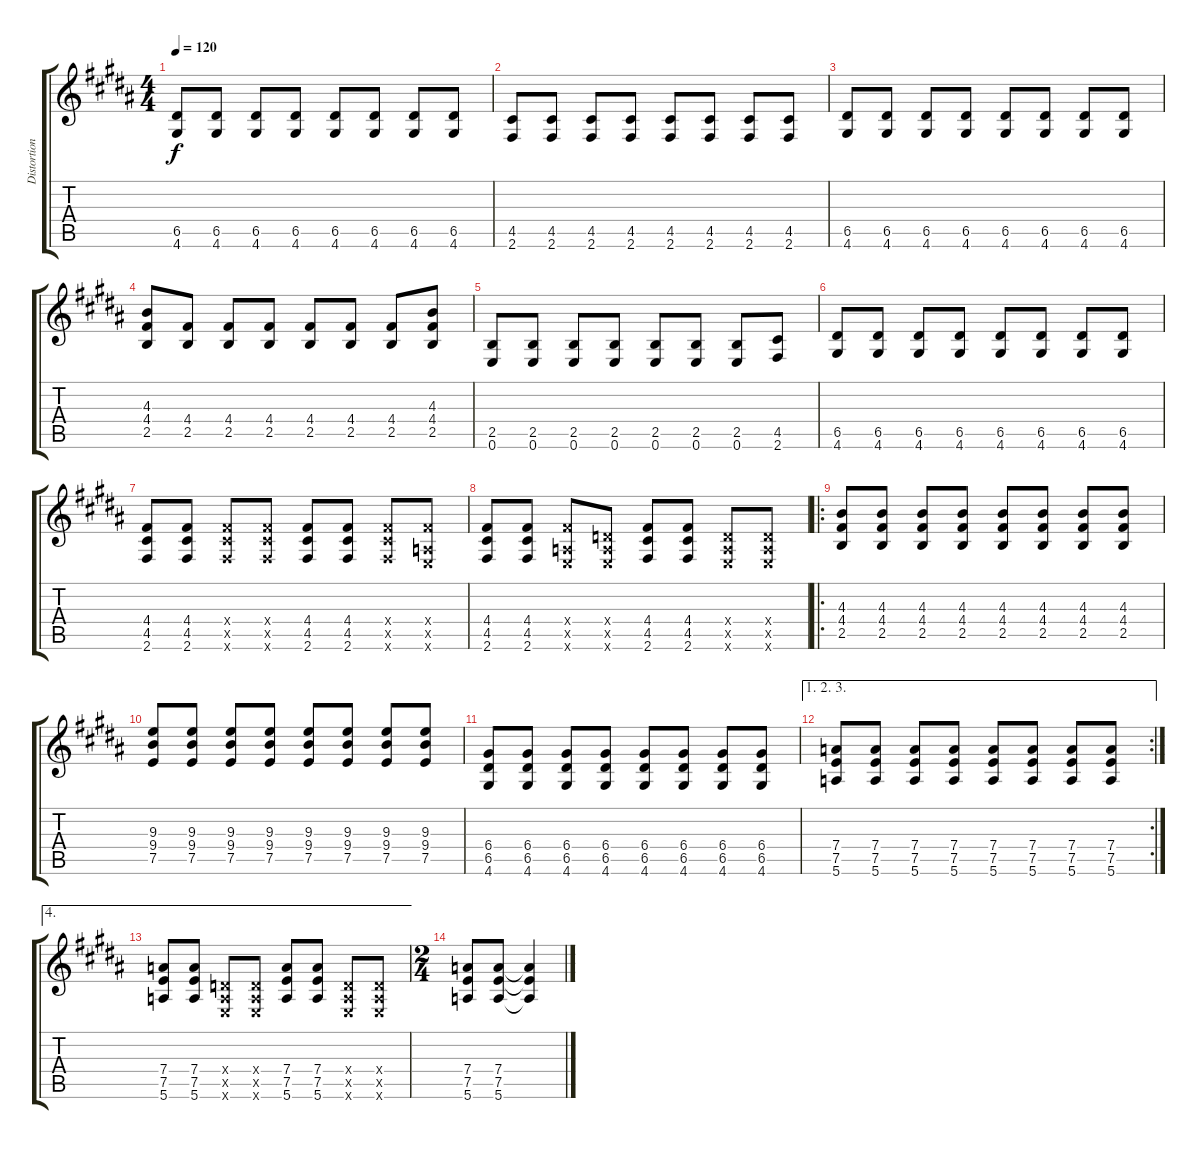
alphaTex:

\track ("Distortion Guitar" "Distortion") {instrument distortionguitar}
\staff {score tabs}
\tuning (E4 B3 G3 D3 A2 E2) {hide}
\ts (4 4)
\tempo 120
\clef g2
\ks b
(6.5 4.6).8{dy f} (6.5 4.6).8 (6.5 4.6).8 (6.5 4.6).8 (6.5 4.6).8 (6.5 4.6).8 (6.5 4.6).8 (6.5 4.6).8 |
(4.5 2.6).8 (4.5 2.6).8 (4.5 2.6).8 (4.5 2.6).8 (4.5 2.6).8 (4.5 2.6).8 (4.5 2.6).8 (4.5 2.6).8 |
(6.5 4.6).8{volume 14} (6.5 4.6).8 (6.5 4.6).8 (6.5 4.6).8 (6.5 4.6).8 (6.5 4.6).8 (6.5 4.6).8 (6.5 4.6).8 |
(4.3 4.4 2.5).8{volume 14} (4.4 2.5).8 (4.4 2.5).8 (4.4 2.5).8 (4.4 2.5).8 (4.4 2.5).8 (4.4 2.5).8 (4.3 4.4 2.5).8 |
(2.5 0.6).8 (2.5 0.6).8 (2.5 0.6).8 (2.5 0.6).8 (2.5 0.6).8 (2.5 0.6).8 (2.5 0.6).8 (4.5 2.6).8 |
(6.5 4.6).8 (6.5 4.6).8 (6.5 4.6).8 (6.5 4.6).8 (6.5 4.6).8 (6.5 4.6).8 (6.5 4.6).8 (6.5 4.6).8 |
(4.4 4.5 2.6).8 (4.4 4.5 2.6).8 (4.4{x} 4.5{x} 2.6{x}).8 (4.4{x} 4.5{x} 2.6{x}).8 (4.4 4.5 2.6).8 (4.4 4.5 2.6).8 (4.4{x} 4.5{x} 2.6{x}).8 (4.4{x} 0.5{x} 0.6{x}).8 |
(4.4 4.5 2.6).8 (4.4 4.5 2.6).8 (4.4{x} 0.5{x} 0.6{x}).8 (0.4{x} 0.5{x} 0.6{x}).8 (4.4 4.5 2.6).8 (4.4 4.5 2.6).8 (0.4{x} 0.5{x} 0.6{x}).8 (0.4{x} 0.5{x} 0.6{x}).8 |
\ro
(4.3 4.4 2.5).8 (4.3 4.4 2.5).8 (4.3 4.4 2.5).8 (4.3 4.4 2.5).8 (4.3 4.4 2.5).8 (4.3 4.4 2.5).8 (4.3 4.4 2.5).8 (4.3 4.4 2.5).8 |
(9.3 9.4 7.5).8 (9.3 9.4 7.5).8 (9.3 9.4 7.5).8 (9.3 9.4 7.5).8 (9.3 9.4 7.5).8 (9.3 9.4 7.5).8 (9.3 9.4 7.5).8 (9.3 9.4 7.5).8 |
(6.4 6.5 4.6).8 (6.4 6.5 4.6).8 (6.4 6.5 4.6).8 (6.4 6.5 4.6).8 (6.4 6.5 4.6).8 (6.4 6.5 4.6).8 (6.4 6.5 4.6).8 (6.4 6.5 4.6).8 |
\ae (1 2 3)
\rc 2
(7.4 7.5 5.6).8 (7.4 7.5 5.6).8 (7.4 7.5 5.6).8 (7.4 7.5 5.6).8 (7.4 7.5 5.6).8 (7.4 7.5 5.6).8 (7.4 7.5 5.6).8 (7.4 7.5 5.6).8 |
\ae 4
(7.4 7.5 5.6).8 (7.4 7.5 5.6).8 (0.4{x} 0.5{x} 0.6{x}).8 (0.4{x} 0.5{x} 0.6{x}).8 (7.4 7.5 5.6).8 (7.4 7.5 5.6).8 (0.4{x} 0.5{x} 0.6{x}).8 (0.4{x} 0.5{x} 0.6{x}).8 |
\ts (2 4)
(7.4 7.5 5.6).8 (7.4 7.5 5.6).8 (7.4{t} 7.5{t} 5.6{t}).4
